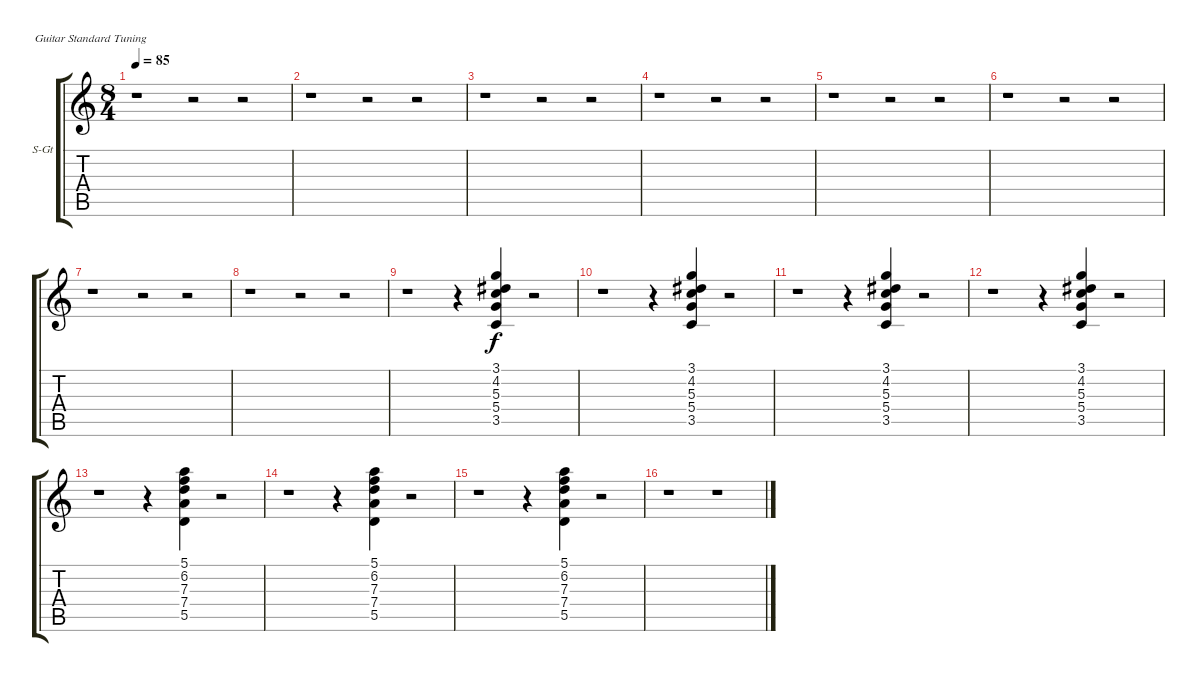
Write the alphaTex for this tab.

\bracketExtendMode groupsimilarinstruments
\firstSystemTrackNameOrientation horizontal
\otherSystemsTrackNameOrientation horizontal
\track ("Strings/voice" "S-Gt") {instrument pizzicatostrings}
\staff {score tabs}
\tuning (E4 B3 G3 D3 A2 E2)
\displaytranspose 12
\ts (8 4)
\tempo 85
\clef g2
\ks c
r.1{dy f} r.2 r.2 |
r.1 r.2 r.2 |
r.1 r.2 r.2 |
r.1 r.2 r.2 |
r.1 r.2 r.2 |
r.1 r.2 r.2 |
r.1 r.2 r.2 |
r.1 r.2 r.2 |
r.1 r.4 (3.1 4.2 5.3 5.4 3.5).4 r.2 |
r.1 r.4 (3.1 4.2 5.3 5.4 3.5).4 r.2 |
r.1 r.4 (3.1 4.2 5.3 5.4 3.5).4 r.2 |
r.1 r.4 (3.1 4.2 5.3 5.4 3.5).4 r.2 |
r.1 r.4 (5.1 6.2 7.3 7.4 5.5).4 r.2 |
r.1 r.4 (5.1 6.2 7.3 7.4 5.5).4 r.2 |
r.1 r.4 (5.1 6.2 7.3 7.4 5.5).4 r.2 |
r.1 r.1
